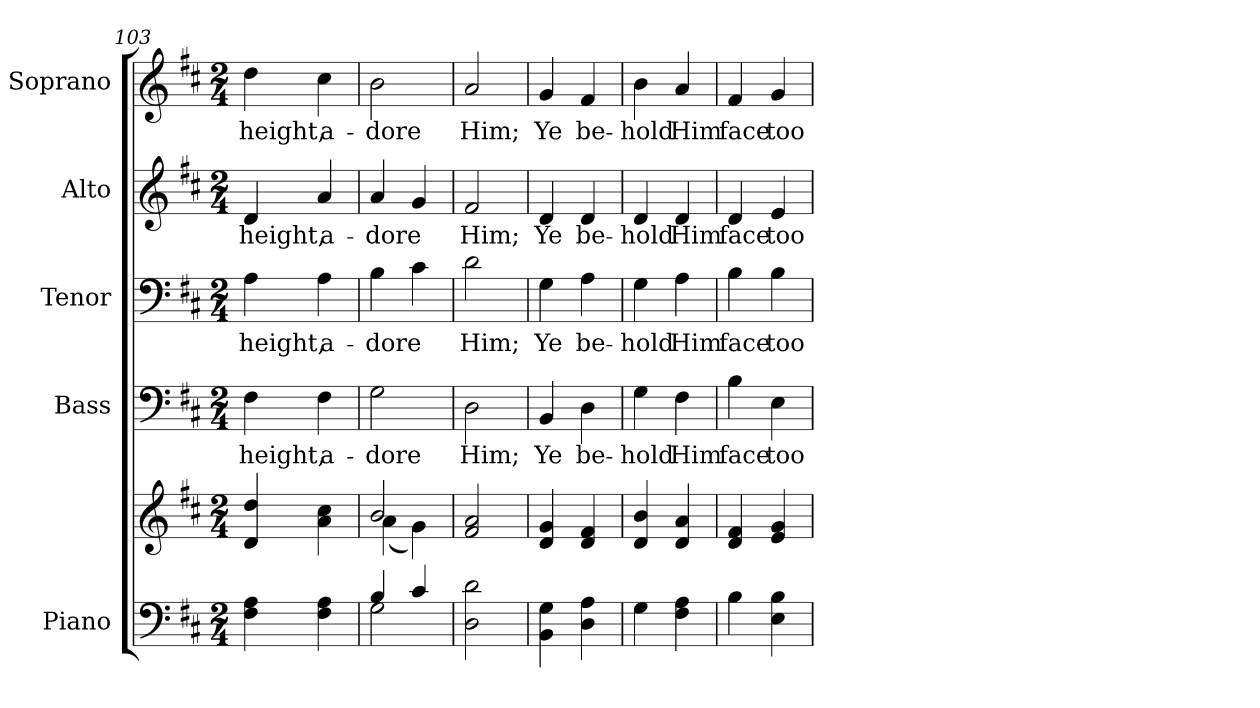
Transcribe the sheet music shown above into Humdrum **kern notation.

**kern	**kern	**kern	**text	**kern	**text	**kern	**text	**kern	**text
*part5	*part5	*part4	*part4	*part3	*part3	*part2	*part2	*part1	*part1
*staff6	*staff5	*staff4	*staff4	*staff3	*staff3	*staff2	*staff2	*staff1	*staff1
*I"Piano	*	*I"Bass	*	*I"Tenor	*	*I"Alto	*	*I"Soprano	*
*I'Pno.	*	*I'B.	*	*I'T.	*	*I'A.	*	*I'S.	*
*clefF4	*clefG2	*clefF4	*	*clefF4	*	*clefG2	*	*clefG2	*
*k[f#c#]	*k[f#c#]	*k[f#c#]	*	*k[f#c#]	*	*k[f#c#]	*	*k[f#c#]	*
*D:	*D:	*D:	*	*D:	*	*D:	*	*D:	*
*M2/4	*M2/4	*M2/4	*	*M2/4	*	*M2/4	*	*M2/4	*
=103	=103	=103	=103	=103	=103	=103	=103	=103	=103
!	!	!	!LO:LY:b:color=#000000	!	!	!	!	!	!
!	!	!	!	!	!LO:LY:b:color=#000000	!	!	!	!
!	!	!	!	!	!	!	!LO:LY:b:color=#000000	!	!
!	!	!	!	!	!	!	!	!	!LO:LY:b:color=#000000
4F#i\ 4Ai	4di/ 4ddi	4F#i\	height,	4Ai\	height,	4di/	height,	4ddi\	height,
!	!	!	!LO:LY:b:color=#000000	!	!	!	!	!	!
!	!	!	!	!	!LO:LY:b:color=#000000	!	!	!	!
!	!	!	!	!	!	!	!LO:LY:b:color=#000000	!	!
!	!	!	!	!	!	!	!	!	!LO:LY:b:color=#000000
4F#i\ 4Ai	4ai\ 4cc#i	4F#i\	a-	4Ai\	a-	4ai/	a-	4cc#i\	a-
=104	=104	=104	=104	=104	=104	=104	=104	=104	=104
*^	*^	*	*	*	*	*	*	*	*
!	!	!	!	!	!LO:LY:b:color=#000000	!	!	!	!	!	!
!	!	!	!	!	!	!	!LO:LY:b:color=#000000	!	!	!	!
!	!	!	!	!	!	!	!	!	!LO:LY:b:color=#000000	!	!
!	!	!	!	!	!	!	!	!	!	!	!LO:LY:b:color=#000000
4Bi/	2Gi\	2bi/	(4ai\	2Gi\	-dore	4Bi\	-dore	4ai/	-dore	2bi\	-dore
4c#i/	.	.	4gi\)	.	.	4c#i\	.	4gi/	.	.	.
*v	*v	*	*	*	*	*	*	*	*	*	*
*	*v	*v	*	*	*	*	*	*	*	*
!!LO:PB:g=z
=105	=105	=105	=105	=105	=105	=105	=105	=105	=105
*	*^	*	*	*	*	*	*	*	*
!	!	!	!	!LO:LY:b:color=#000000	!	!	!	!	!	!
*	*v	*v	*	*	*	*	*	*	*	*
*	*^	*	*	*	*	*	*	*	*
!	!	!	!	!	!	!LO:LY:b:color=#000000	!	!	!	!
*	*v	*v	*	*	*	*	*	*	*	*
*	*^	*	*	*	*	*	*	*	*
!	!	!	!	!	!	!	!	!LO:LY:b:color=#000000	!	!
*	*v	*v	*	*	*	*	*	*	*	*
*	*^	*	*	*	*	*	*	*	*
!	!	!	!	!	!	!	!	!	!	!LO:LY:b:color=#000000
*	*v	*v	*	*	*	*	*	*	*	*
2Di\ 2di	2f#i/ 2ai	2Di\	Him;	2di\	Him;	2f#i/	Him;	2ai/	Him;
=106	=106	=106	=106	=106	=106	=106	=106	=106	=106
!	!	!	!LO:LY:b:color=#000000	!	!	!	!	!	!
!	!	!	!	!	!LO:LY:b:color=#000000	!	!	!	!
!	!	!	!	!	!	!	!LO:LY:b:color=#000000	!	!
!	!	!	!	!	!	!	!	!	!LO:LY:b:color=#000000
4BBi\ 4Gi	4di/ 4gi	4BBi/	Ye	4Gi\	Ye	4di/	Ye	4gi/	Ye
!	!	!	!LO:LY:b:color=#000000	!	!	!	!	!	!
!	!	!	!	!	!LO:LY:b:color=#000000	!	!	!	!
!	!	!	!	!	!	!	!LO:LY:b:color=#000000	!	!
!	!	!	!	!	!	!	!	!	!LO:LY:b:color=#000000
4Di\ 4Ai	4di/ 4f#i	4Di\	be-	4Ai\	be-	4di/	be-	4f#i/	be-
=107	=107	=107	=107	=107	=107	=107	=107	=107	=107
!	!	!	!LO:LY:b:color=#000000	!	!	!	!	!	!
!	!	!	!	!	!LO:LY:b:color=#000000	!	!	!	!
!	!	!	!	!	!	!	!LO:LY:b:color=#000000	!	!
!	!	!	!	!	!	!	!	!	!LO:LY:b:color=#000000
4Gi\	4di/ 4bi	4Gi\	-hold	4Gi\	-hold	4di/	-hold	4bi\	-hold
!	!	!	!LO:LY:b:color=#000000	!	!	!	!	!	!
!	!	!	!	!	!LO:LY:b:color=#000000	!	!	!	!
!	!	!	!	!	!	!	!LO:LY:b:color=#000000	!	!
!	!	!	!	!	!	!	!	!	!LO:LY:b:color=#000000
4F#i\ 4Ai	4di/ 4ai	4F#i\	Him	4Ai\	Him	4di/	Him	4ai/	Him
=108	=108	=108	=108	=108	=108	=108	=108	=108	=108
!	!	!	!LO:LY:b:color=#000000	!	!	!	!	!	!
!	!	!	!	!	!LO:LY:b:color=#000000	!	!	!	!
!	!	!	!	!	!	!	!LO:LY:b:color=#000000	!	!
!	!	!	!	!	!	!	!	!	!LO:LY:b:color=#000000
4Bi\	4di/ 4f#i	4Bi\	face	4Bi\	face	4di/	face	4f#i/	face
!	!	!	!LO:LY:b:color=#000000	!	!	!	!	!	!
!	!	!	!	!	!LO:LY:b:color=#000000	!	!	!	!
!	!	!	!	!	!	!	!LO:LY:b:color=#000000	!	!
!	!	!	!	!	!	!	!	!	!LO:LY:b:color=#000000
4Ei\ 4Bi	4ei/ 4gi	4Ei\	too	4Bi\	too	4ei/	too	4gi/	too
=	=	=	=	=	=	=	=	=	=
*-	*-	*-	*-	*-	*-	*-	*-	*-	*-
